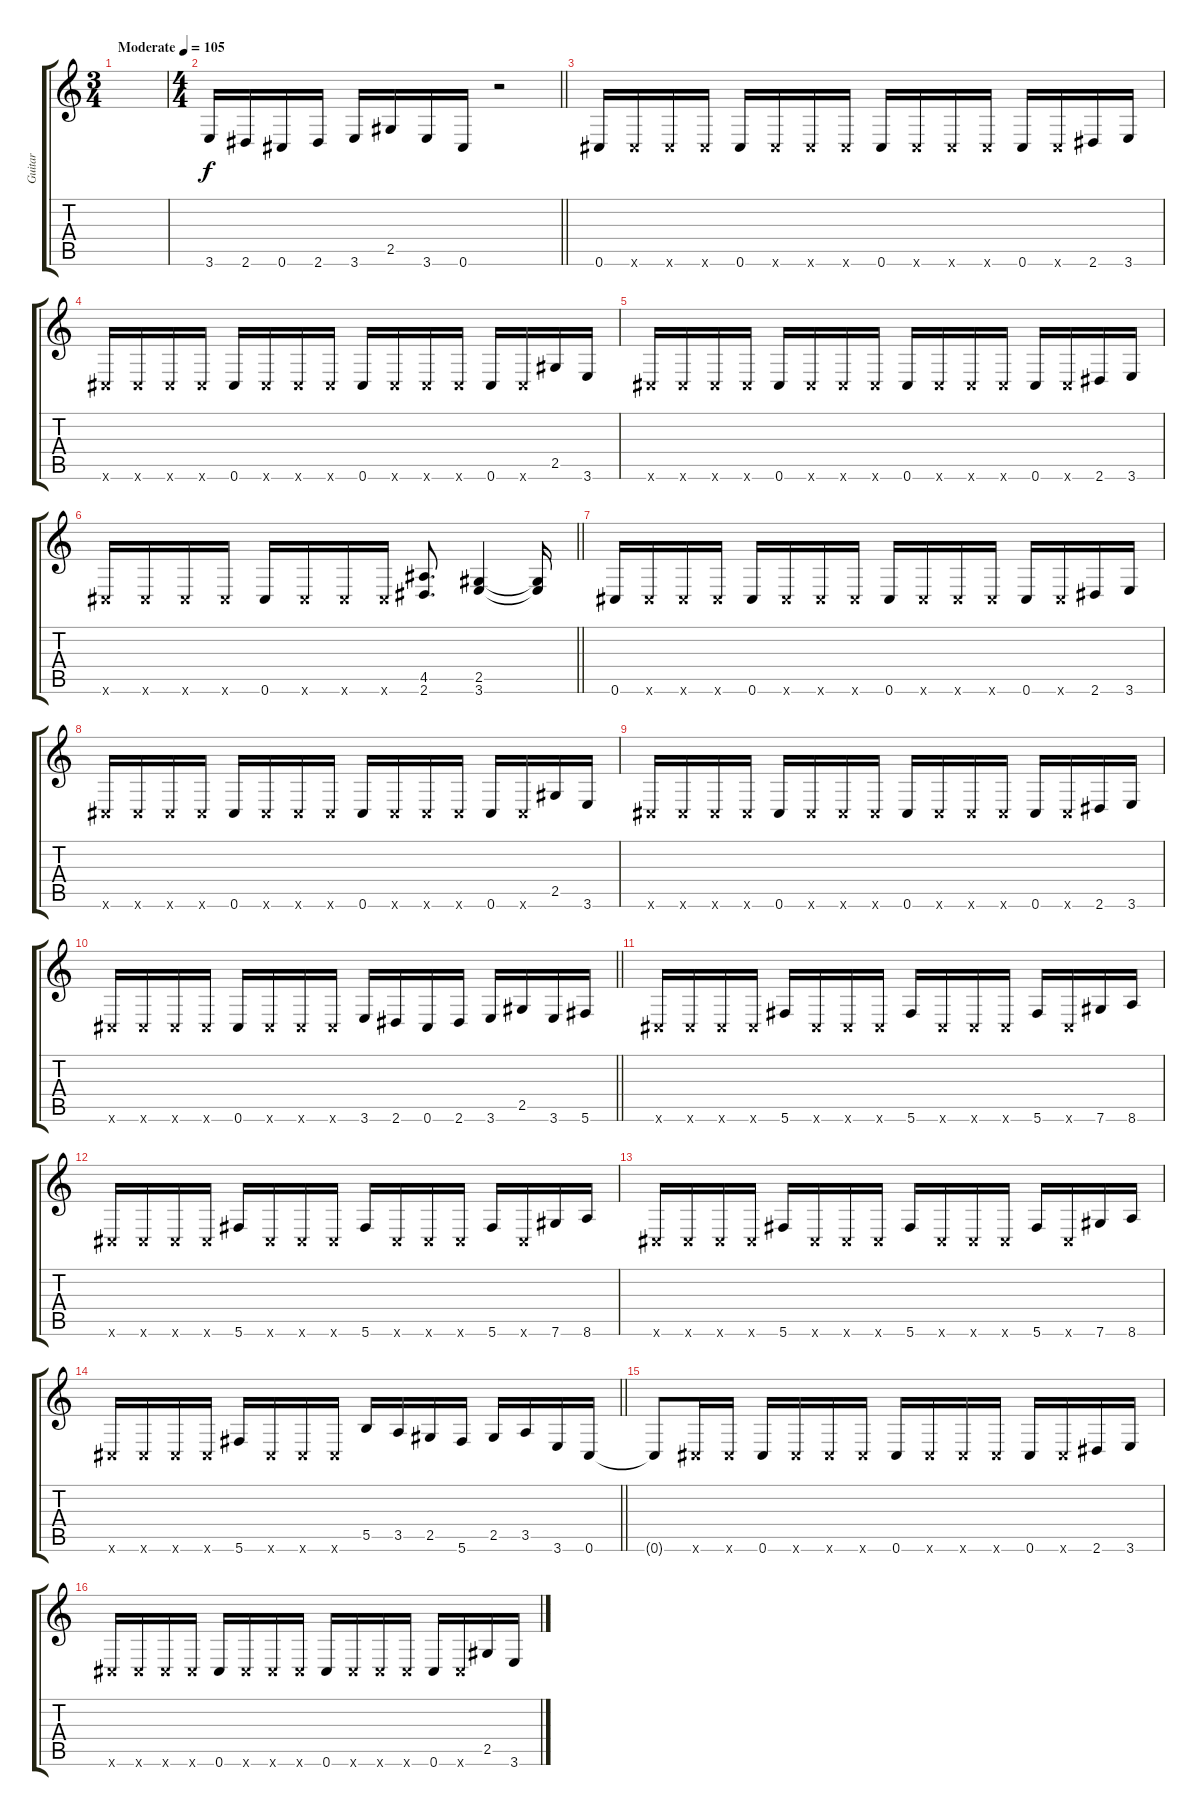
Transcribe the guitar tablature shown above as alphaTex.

\track ("Guitar" "Guitar") {instrument distortionguitar}
\staff {score tabs}
\tuning (Db4 Ab3 E3 B2 Gb2 Db2) {hide}
\ts (3 4)
\tempo (105 "Moderate")
\clef g2
\ks c
|
\ts (4 4)
\barLineRight lightlight
3.6.16 2.6.16 0.6.16 2.6.16 3.6.16 2.5.16 3.6.16 0.6.16 r.2 |
0.6.16 0.6{x}.16 0.6{x}.16 0.6{x}.16 0.6.16 0.6{x}.16 0.6{x}.16 0.6{x}.16 0.6.16 0.6{x}.16 0.6{x}.16 0.6{x}.16 0.6.16 0.6{x}.16 2.6.16 3.6.16 |
0.6{x}.16 0.6{x}.16 0.6{x}.16 0.6{x}.16 0.6.16 0.6{x}.16 0.6{x}.16 0.6{x}.16 0.6.16 0.6{x}.16 0.6{x}.16 0.6{x}.16 0.6.16 0.6{x}.16 2.5.16 3.6.16 |
0.6{x}.16 0.6{x}.16 0.6{x}.16 0.6{x}.16 0.6.16 0.6{x}.16 0.6{x}.16 0.6{x}.16 0.6.16 0.6{x}.16 0.6{x}.16 0.6{x}.16 0.6.16 0.6{x}.16 2.6.16 3.6.16 |
\barLineRight lightlight
0.6{x}.16 0.6{x}.16 0.6{x}.16 0.6{x}.16 0.6.16 0.6{x}.16 0.6{x}.16 0.6{x}.16 (4.5 2.6).8{d} (2.5 3.6).4 (2.5{t} 3.6{t}).16 |
0.6.16 0.6{x}.16 0.6{x}.16 0.6{x}.16 0.6.16 0.6{x}.16 0.6{x}.16 0.6{x}.16 0.6.16 0.6{x}.16 0.6{x}.16 0.6{x}.16 0.6.16 0.6{x}.16 2.6.16 3.6.16 |
0.6{x}.16 0.6{x}.16 0.6{x}.16 0.6{x}.16 0.6.16 0.6{x}.16 0.6{x}.16 0.6{x}.16 0.6.16 0.6{x}.16 0.6{x}.16 0.6{x}.16 0.6.16 0.6{x}.16 2.5.16 3.6.16 |
0.6{x}.16 0.6{x}.16 0.6{x}.16 0.6{x}.16 0.6.16 0.6{x}.16 0.6{x}.16 0.6{x}.16 0.6.16 0.6{x}.16 0.6{x}.16 0.6{x}.16 0.6.16 0.6{x}.16 2.6.16 3.6.16 |
\barLineRight lightlight
0.6{x}.16 0.6{x}.16 0.6{x}.16 0.6{x}.16 0.6.16 0.6{x}.16 0.6{x}.16 0.6{x}.16 3.6.16 2.6.16 0.6.16 2.6.16 3.6.16 2.5.16 3.6.16 5.6.16 |
0.6{x}.16 0.6{x}.16 0.6{x}.16 0.6{x}.16 5.6.16 0.6{x}.16 0.6{x}.16 0.6{x}.16 5.6.16 0.6{x}.16 0.6{x}.16 0.6{x}.16 5.6.16 0.6{x}.16 7.6.16 8.6.16 |
0.6{x}.16 0.6{x}.16 0.6{x}.16 0.6{x}.16 5.6.16 0.6{x}.16 0.6{x}.16 0.6{x}.16 5.6.16 0.6{x}.16 0.6{x}.16 0.6{x}.16 5.6.16 0.6{x}.16 7.6.16 8.6.16 |
0.6{x}.16 0.6{x}.16 0.6{x}.16 0.6{x}.16 5.6.16 0.6{x}.16 0.6{x}.16 0.6{x}.16 5.6.16 0.6{x}.16 0.6{x}.16 0.6{x}.16 5.6.16 0.6{x}.16 7.6.16 8.6.16 |
\barLineRight lightlight
0.6{x}.16 0.6{x}.16 0.6{x}.16 0.6{x}.16 5.6.16 0.6{x}.16 0.6{x}.16 0.6{x}.16 5.5.16 3.5.16 2.5.16 5.6.16 2.5.16 3.5.16 3.6.16 0.6.16 |
0.6{t}.8 0.6{x}.16 0.6{x}.16 0.6.16 0.6{x}.16 0.6{x}.16 0.6{x}.16 0.6.16 0.6{x}.16 0.6{x}.16 0.6{x}.16 0.6.16 0.6{x}.16 2.6.16 3.6.16 |
0.6{x}.16 0.6{x}.16 0.6{x}.16 0.6{x}.16 0.6.16 0.6{x}.16 0.6{x}.16 0.6{x}.16 0.6.16 0.6{x}.16 0.6{x}.16 0.6{x}.16 0.6.16 0.6{x}.16 2.5.16 3.6.16
